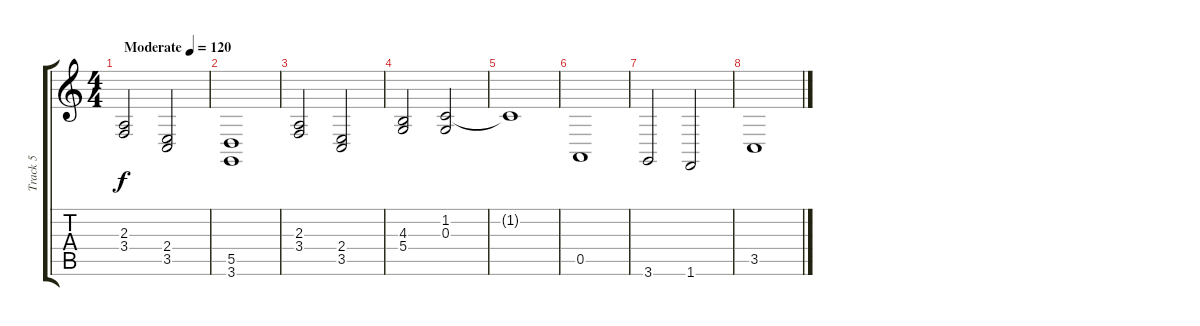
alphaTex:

\track ("Track 5" "Track 5") {instrument stringensemble2}
\staff {score tabs}
\tuning (E4 B3 G3 D3 A2 E2) {hide}
\ts (4 4)
\tempo (120 "Moderate")
\tempo 80
\tempo (120 "Moderate")
\clef g2
\ks c
(2.3 3.4).2{dy f instrument stringensemble2} (2.4 3.5).2 |
(5.5 3.6).1 |
(2.3 3.4).2 (2.4 3.5).2 |
(4.3 5.4).2 (1.2 0.3).2 |
1.2{t}.1{volume 2} |
0.5.1{volume 13} |
3.6.2 1.6.2 |
3.5.1
